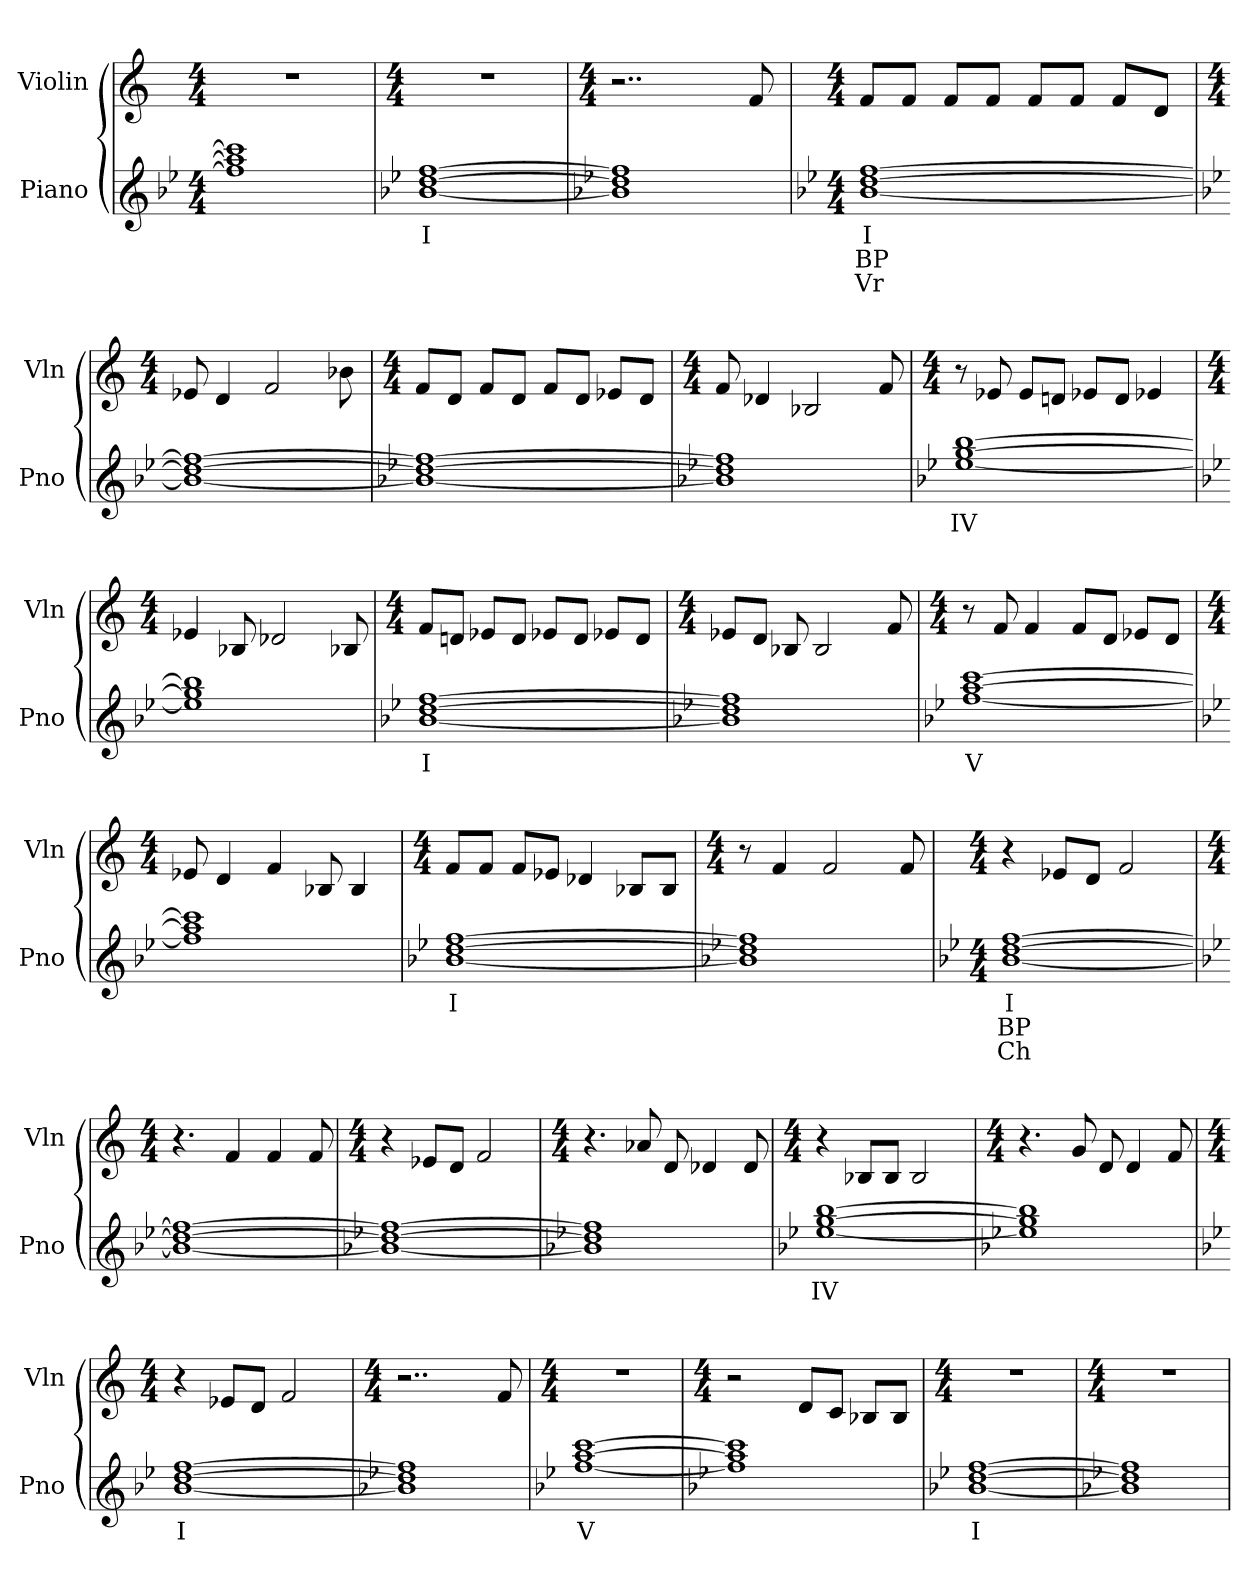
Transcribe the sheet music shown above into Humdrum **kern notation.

**kern	**text	**text	**text	**kern
*part2	*part2	*part2	*part2	*part1
*staff2	*staff2	*staff2	*staff2	*staff1
*I"Piano	*	*	*	*I"Violin
*I'Pno	*	*	*	*I'Vln
*k[b-e-]	*	*	*	*
*B-:	*	*	*	*
*M4/4	*	*	*	*M4/4
=	=	=	=	=
1ff] 1aa] 1ccc]	.	.	.	1r
=	=	=	=	=
*k[b-e-]	*	*	*	*
*B-:	*	*	*	*
*	*	*	*	*M4/4
[1b- [1dd [1ff	I	.	.	1r
=	=	=	=	=
*k[b-e-]	*	*	*	*
*B-:	*	*	*	*
*	*	*	*	*M4/4
1b-] 1dd] 1ff]	.	.	.	2..r
.	.	.	.	8f
=	=	=	=	=
*k[b-e-]	*	*	*	*
*B-:	*	*	*	*
*M4/4	*	*	*	*M4/4
[1b- [1dd [1ff	I	BP	Vr	8fL
.	.	.	.	8fJ
.	.	.	.	8fL
.	.	.	.	8fJ
.	.	.	.	8fL
.	.	.	.	8fJ
.	.	.	.	8fL
.	.	.	.	8dJ
=	=	=	=	=
*k[b-e-]	*	*	*	*
*B-:	*	*	*	*
*	*	*	*	*M4/4
1b-_ 1dd_ 1ff_	.	.	.	8e-X
.	.	.	.	4d
.	.	.	.	2f
.	.	.	.	8b-X
=	=	=	=	=
*k[b-e-]	*	*	*	*
*B-:	*	*	*	*
*	*	*	*	*M4/4
1b-_ 1dd_ 1ff_	.	.	.	8fL
.	.	.	.	8dJ
.	.	.	.	8fL
.	.	.	.	8dJ
.	.	.	.	8fL
.	.	.	.	8dJ
.	.	.	.	8e-XL
.	.	.	.	8dJ
=	=	=	=	=
*k[b-e-]	*	*	*	*
*B-:	*	*	*	*
*	*	*	*	*M4/4
1b-] 1dd] 1ff]	.	.	.	8f
.	.	.	.	4d-X
.	.	.	.	2B-X
.	.	.	.	8f
=	=	=	=	=
*k[b-e-]	*	*	*	*
*B-:	*	*	*	*
*	*	*	*	*M4/4
[1ee- [1gg [1bb-	IV	.	.	8r
.	.	.	.	8e-X
.	.	.	.	8e-L
.	.	.	.	8dnJ
.	.	.	.	8e-XL
.	.	.	.	8dJ
.	.	.	.	4e-X
=	=	=	=	=
*k[b-e-]	*	*	*	*
*B-:	*	*	*	*
*	*	*	*	*M4/4
1ee-] 1gg] 1bb-]	.	.	.	4e-X
.	.	.	.	8B-X
.	.	.	.	2d-X
.	.	.	.	8B-X
=	=	=	=	=
*k[b-e-]	*	*	*	*
*B-:	*	*	*	*
*	*	*	*	*M4/4
[1b- [1dd [1ff	I	.	.	8fL
.	.	.	.	8dnJ
.	.	.	.	8e-XL
.	.	.	.	8dJ
.	.	.	.	8e-XL
.	.	.	.	8dJ
.	.	.	.	8e-XL
.	.	.	.	8dJ
=	=	=	=	=
*k[b-e-]	*	*	*	*
*B-:	*	*	*	*
*	*	*	*	*M4/4
1b-] 1dd] 1ff]	.	.	.	8e-XL
.	.	.	.	8dJ
.	.	.	.	8B-X
.	.	.	.	2B-
.	.	.	.	8f
=	=	=	=	=
*k[b-e-]	*	*	*	*
*B-:	*	*	*	*
*	*	*	*	*M4/4
[1ff [1aa [1ccc	V	.	.	8r
.	.	.	.	8f
.	.	.	.	4f
.	.	.	.	8fL
.	.	.	.	8dJ
.	.	.	.	8e-XL
.	.	.	.	8dJ
=	=	=	=	=
*k[b-e-]	*	*	*	*
*B-:	*	*	*	*
*	*	*	*	*M4/4
1ff] 1aa] 1ccc]	.	.	.	8e-X
.	.	.	.	4d
.	.	.	.	4f
.	.	.	.	8B-X
.	.	.	.	4B-
=	=	=	=	=
*k[b-e-]	*	*	*	*
*B-:	*	*	*	*
*	*	*	*	*M4/4
[1b- [1dd [1ff	I	.	.	8fL
.	.	.	.	8fJ
.	.	.	.	8fL
.	.	.	.	8e-XJ
.	.	.	.	4d-X
.	.	.	.	8B-XL
.	.	.	.	8B-J
=	=	=	=	=
*k[b-e-]	*	*	*	*
*B-:	*	*	*	*
*	*	*	*	*M4/4
1b-] 1dd] 1ff]	.	.	.	8r
.	.	.	.	4f
.	.	.	.	2f
.	.	.	.	8f
=	=	=	=	=
*k[b-e-]	*	*	*	*
*B-:	*	*	*	*
*M4/4	*	*	*	*M4/4
[1b- [1dd [1ff	I	BP	Ch	4r
.	.	.	.	8e-XL
.	.	.	.	8dJ
.	.	.	.	2f
=	=	=	=	=
*k[b-e-]	*	*	*	*
*B-:	*	*	*	*
*	*	*	*	*M4/4
1b-_ 1dd_ 1ff_	.	.	.	4.r
.	.	.	.	4f
.	.	.	.	4f
.	.	.	.	8f
=	=	=	=	=
*k[b-e-]	*	*	*	*
*B-:	*	*	*	*
*	*	*	*	*M4/4
1b-_ 1dd_ 1ff_	.	.	.	4r
.	.	.	.	8e-XL
.	.	.	.	8dJ
.	.	.	.	2f
=	=	=	=	=
*k[b-e-]	*	*	*	*
*B-:	*	*	*	*
*	*	*	*	*M4/4
1b-] 1dd] 1ff]	.	.	.	4.r
.	.	.	.	8a-X
.	.	.	.	8d
.	.	.	.	4d-X
.	.	.	.	8d-
=	=	=	=	=
*k[b-e-]	*	*	*	*
*B-:	*	*	*	*
*	*	*	*	*M4/4
[1ee- [1gg [1bb-	IV	.	.	4r
.	.	.	.	8B-XL
.	.	.	.	8B-J
.	.	.	.	2B-
=	=	=	=	=
*k[b-e-]	*	*	*	*
*B-:	*	*	*	*
*	*	*	*	*M4/4
1ee-] 1gg] 1bb-]	.	.	.	4.r
.	.	.	.	8g
.	.	.	.	8d
.	.	.	.	4d
.	.	.	.	8f
=	=	=	=	=
*k[b-e-]	*	*	*	*
*B-:	*	*	*	*
*	*	*	*	*M4/4
[1b- [1dd [1ff	I	.	.	4r
.	.	.	.	8e-XL
.	.	.	.	8dJ
.	.	.	.	2f
=	=	=	=	=
*k[b-e-]	*	*	*	*
*B-:	*	*	*	*
*	*	*	*	*M4/4
1b-] 1dd] 1ff]	.	.	.	2..r
.	.	.	.	8f
=	=	=	=	=
*k[b-e-]	*	*	*	*
*B-:	*	*	*	*
*	*	*	*	*M4/4
[1ff [1aa [1ccc	V	.	.	1r
=	=	=	=	=
*k[b-e-]	*	*	*	*
*B-:	*	*	*	*
*	*	*	*	*M4/4
1ff] 1aa] 1ccc]	.	.	.	2r
.	.	.	.	8dL
.	.	.	.	8cJ
.	.	.	.	8B-XL
.	.	.	.	8B-J
=	=	=	=	=
*k[b-e-]	*	*	*	*
*B-:	*	*	*	*
*	*	*	*	*M4/4
[1b- [1dd [1ff	I	.	.	1r
=	=	=	=	=
*k[b-e-]	*	*	*	*
*B-:	*	*	*	*
*	*	*	*	*M4/4
1b-] 1dd] 1ff]	.	.	.	1r
=	=	=	=	=
*-	*-	*-	*-	*-
